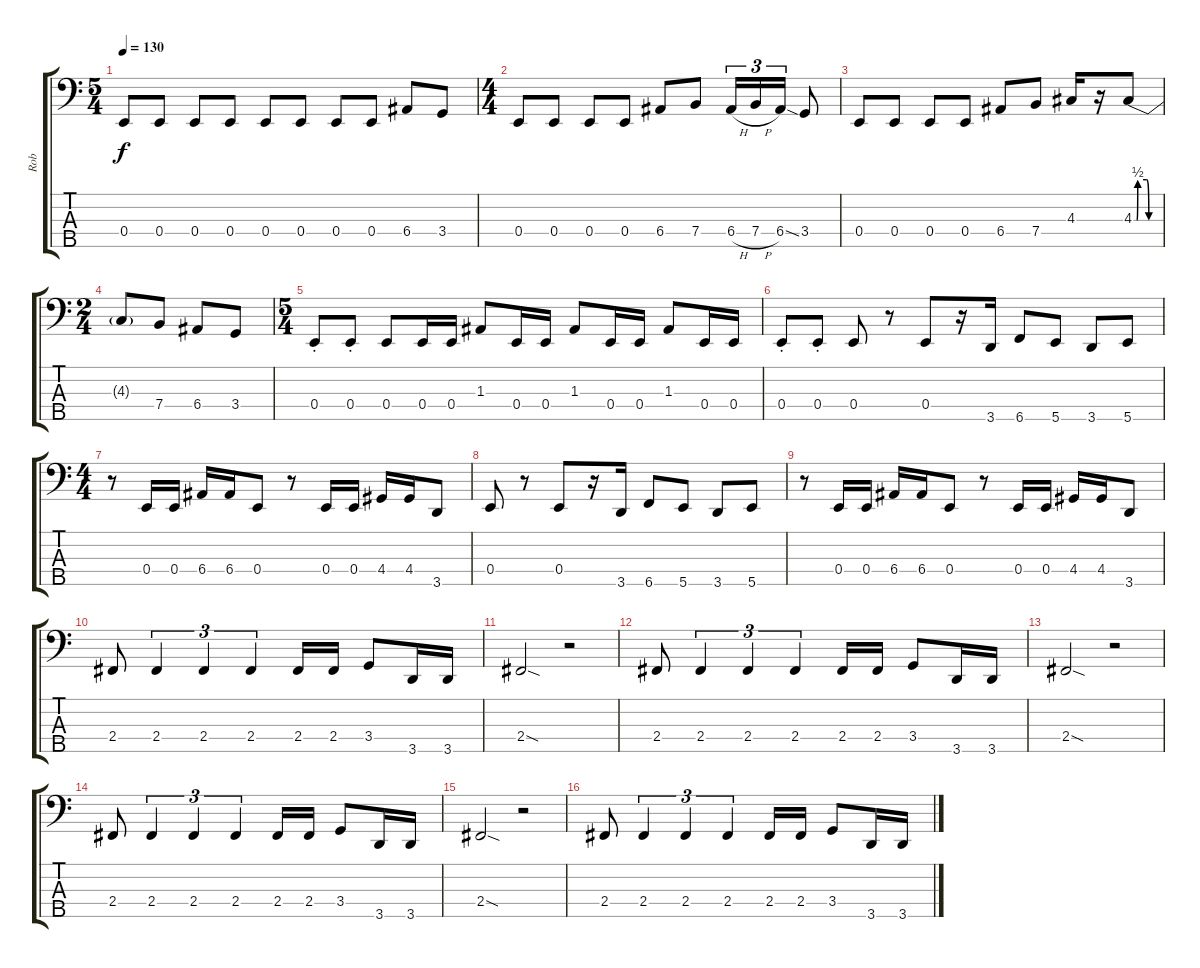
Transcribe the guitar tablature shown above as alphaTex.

\track ("Rob" "Rob") {instrument electricbassfinger}
\staff {score tabs}
\tuning (G2 D2 A1 E1 B0) {hide}
\ts (5 4)
\tempo 130
\clef f4
\ks c
0.4.8{dy f} 0.4.8 0.4.8 0.4.8 0.4.8 0.4.8 0.4.8 0.4.8 6.4.8 3.4.8 |
\ts (4 4)
0.4.8 0.4.8 0.4.8 0.4.8 6.4.8 7.4.8 6.4{h}.16{tu (3 2)} 7.4{h}.16{tu (3 2)} 6.4{ss}.16{tu (3 2)} 3.4.8 |
0.4.8 0.4.8 0.4.8 0.4.8 6.4.8 7.4.8 4.3.16 r.16 4.3{be (custom 0 0 7 0 9 2 30 2 35 0 45 0 60 0)}.8 |
\ts (2 4)
4.3{t}.8 7.4.8 6.4.8 3.4.8 |
\ts (5 4)
0.4{st}.8 0.4{st}.8 0.4.8 0.4.16 0.4.16 1.3.8 0.4.16 0.4.16 1.3.8 0.4.16 0.4.16 1.3.8 0.4.16 0.4.16 |
\section ("" "")
0.4{st}.8 0.4{st}.8 0.4.8 r.8 0.4.8 r.16 3.5.16 6.5.8 5.5.8 3.5.8 5.5.8 |
\ts (4 4)
r.8 0.4.16 0.4.16 6.4.16 6.4.16 0.4.8 r.8 0.4.16 0.4.16 4.4.16 4.4.16 3.5.8 |
0.4.8 r.8 0.4.8 r.16 3.5.16 6.5.8 5.5.8 3.5.8 5.5.8 |
r.8 0.4.16 0.4.16 6.4.16 6.4.16 0.4.8 r.8 0.4.16 0.4.16 4.4.16 4.4.16 3.5.8 |
\section ("" "")
2.4.8 2.4.4{tu (3 2)} 2.4.4{tu (3 2)} 2.4.4{tu (3 2)} 2.4.16 2.4.16 3.4.8 3.5.16 3.5.16 |
2.4{sod}.2 r.2 |
2.4.8 2.4.4{tu (3 2)} 2.4.4{tu (3 2)} 2.4.4{tu (3 2)} 2.4.16 2.4.16 3.4.8 3.5.16 3.5.16 |
2.4{sod}.2 r.2 |
2.4.8 2.4.4{tu (3 2)} 2.4.4{tu (3 2)} 2.4.4{tu (3 2)} 2.4.16 2.4.16 3.4.8 3.5.16 3.5.16 |
2.4{sod}.2 r.2 |
2.4.8 2.4.4{tu (3 2)} 2.4.4{tu (3 2)} 2.4.4{tu (3 2)} 2.4.16 2.4.16 3.4.8 3.5.16 3.5.16
